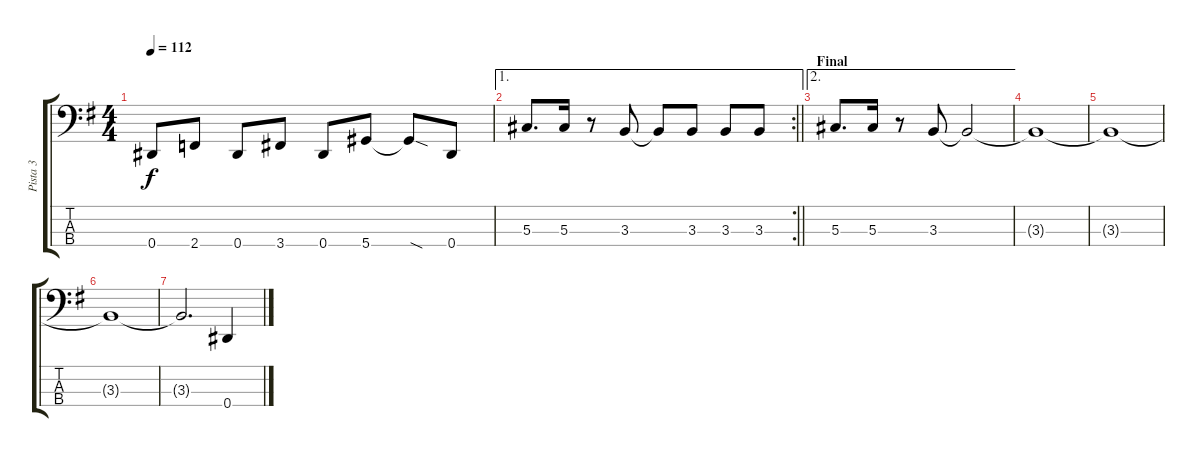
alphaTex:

\track ("Pista 3" "Pista 3") {instrument electricbassfinger}
\staff {score tabs}
\tuning (Gb2 Db2 Ab1 Eb1) {hide}
\ts (4 4)
\tempo 112
\clef f4
\ks g
0.4.8{dy f} 2.4.8 0.4.8 3.4.8 0.4.8 5.4.8 5.4{sod t}.8 0.4.8 |
\ae 1
\rc 2
\barLineRight lightlight
5.3.8{d} 5.3.16 r.8 3.3.8 3.3{t}.8 3.3.8 3.3.8 3.3.8 |
\ae 2
\section ("" "Final")
5.3.8{d} 5.3.16 r.8 3.3.8 3.3{t}.2 |
3.3{t}.1 |
3.3{t}.1 |
3.3{t}.1 |
3.3{t}.2{d} 0.4.4
